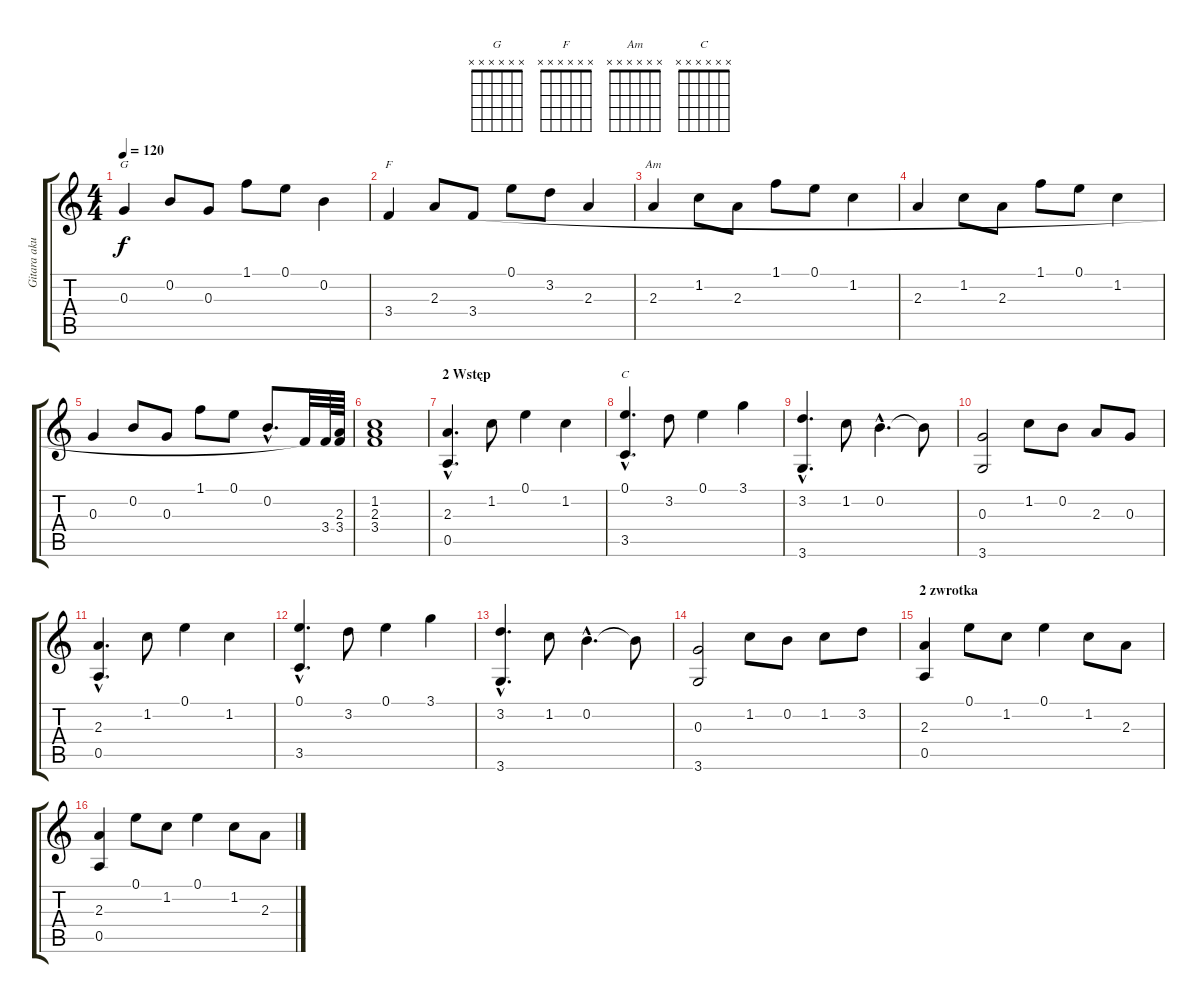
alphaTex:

\track ("Gitara akustyczna" "Gitara aku") {instrument acousticguitarsteel}
\staff {score tabs}
\tuning (E4 B3 G3 D3 A2 E2) {hide}
\chord ("G" x x x x x x) {firstfret 0}
\chord ("F" x x x x x x) {firstfret 0}
\chord ("Am" x x x x x x) {firstfret 0}
\chord ("C" x x x x x x) {firstfret 0}
\ts (4 4)
\tempo 120
\clef g2
\ks c
0.3.4{ch "G" dy f} 0.2.8 0.3.8 1.1.8 0.1.8 0.2.4 |
3.4.4{ch "F"} 2.3.8 3.4.8 0.1.8 3.2.8 2.3.4 |
2.3.4{ch "Am"} 1.2.8 2.3.8 1.1.8 0.1.8 1.2.4 |
2.3.4 1.2.8 2.3.8 1.1.8 0.1.8 1.2.4 |
0.3.4 0.2.8 0.3.8 1.1.8 0.1.8 0.2{hac}.8{d} 3.4{t}.32 3.4.64 (2.3 3.4).64 |
(1.2 2.3 3.4).1 |
\section ("" "2 Wstęp")
(2.3{hac} 0.5{hac}).4{d} 1.2.8 0.1.4 1.2.4 |
(0.1{hac} 3.5{hac}).4{d ch "C"} 3.2.8 0.1.4 3.1.4 |
(3.2{hac} 3.6{hac}).4{d} 1.2.8 0.2{hac}.4{d} 0.2{t}.8 |
(0.3 3.6).2 1.2.8 0.2.8 2.3.8 0.3.8 |
(2.3{hac} 0.5{hac}).4{d} 1.2.8 0.1.4 1.2.4 |
(0.1{hac} 3.5{hac}).4{d} 3.2.8 0.1.4 3.1.4 |
(3.2{hac} 3.6{hac}).4{d} 1.2.8 0.2{hac}.4{d} 0.2{t}.8 |
(0.3 3.6).2 1.2.8 0.2.8 1.2.8 3.2.8 |
\section ("" "2 zwrotka")
(2.3 0.5).4 0.1.8 1.2.8 0.1.4 1.2.8 2.3.8 |
(2.3 0.5).4 0.1.8 1.2.8 0.1.4 1.2.8 2.3.8
